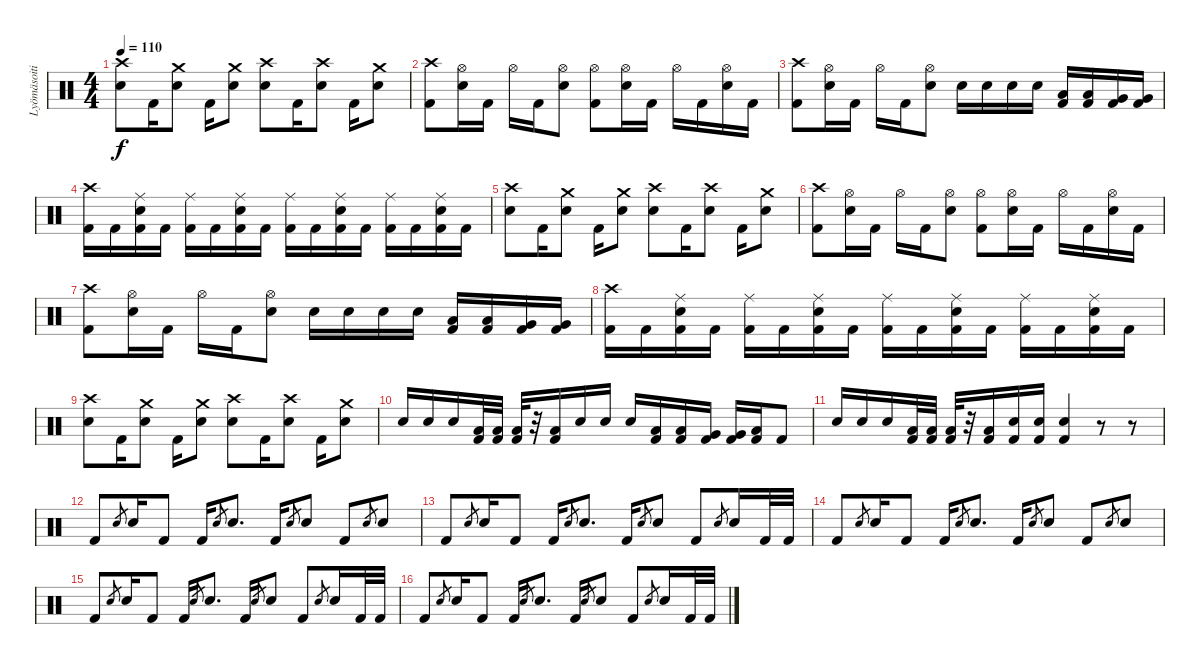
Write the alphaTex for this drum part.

\track ("Lyömäsoitin" "Lyömäsoiti") {instrument percussion}
\staff {score}
\articulation defaults
\ts (4 4)
\tempo 110
\clef neutral
\ks c
("Crash high (hit)" "Snare (hit) 2").8{dy f} "Kick (hit) 2".16 ("Crash medium (hit)" "Snare (hit) 2").8 "Kick (hit) 2".16 ("Crash medium (hit)" "Snare (hit) 2").8 ("Crash high (hit)" "Snare (hit) 2").8 "Kick (hit) 2".16 ("Crash high (hit)" "Snare (hit) 2").8 "Kick (hit) 2".16 ("Crash medium (hit)" "Snare (hit) 2").8 |
("Crash high (hit)" "Kick (hit) 2").8 ("Hi-Hat (open)" "Snare (hit) 2").16 "Kick (hit) 2".16 "Hi-Hat (open)".16 "Kick (hit) 2".16 ("Hi-Hat (open)" "Snare (hit) 2").8 ("Hi-Hat (open)" "Kick (hit) 2").8 ("Hi-Hat (open)" "Snare (hit) 2").16 "Kick (hit) 2".16 "Hi-Hat (open)".16 "Kick (hit) 2".16 ("Hi-Hat (open)" "Snare (hit) 2").16 "Kick (hit) 2".16 |
("Crash high (hit)" "Kick (hit) 2").8 ("Hi-Hat (open)" "Snare (hit) 2").16 "Kick (hit) 2".16 "Hi-Hat (open)".16 "Kick (hit) 2".16 ("Hi-Hat (open)" "Snare (hit) 2").8 "Snare (hit) 2".16 "Snare (hit) 2".16 "Snare (hit) 2".16 "Snare (hit) 2".16 ("Kick (hit) 2" "Low Tom (hit)").16 ("Kick (hit) 2" "Low Tom (hit)").16 ("Kick (hit) 2" "Very Low Tom (hit)").16 ("Kick (hit) 2" "Very Low Tom (hit)").16 |
("Crash high (hit)" "Kick (hit) 2").16 "Kick (hit) 2".16 ("Ride (middle)" "Snare (hit) 2" "Kick (hit) 2").16 "Kick (hit) 2".16 ("Ride (middle)" "Kick (hit) 2").16 "Kick (hit) 2".16 ("Ride (middle)" "Snare (hit) 2" "Kick (hit) 2").16 "Kick (hit) 2".16 ("Ride (middle)" "Kick (hit) 2").16 "Kick (hit) 2".16 ("Ride (middle)" "Snare (hit) 2" "Kick (hit) 2").16 "Kick (hit) 2".16 ("Ride (middle)" "Kick (hit) 2").16 "Kick (hit) 2".16 ("Ride (middle)" "Snare (hit) 2" "Kick (hit) 2").16 "Kick (hit) 2".16 |
("Crash high (hit)" "Snare (hit) 2").8 "Kick (hit) 2".16 ("Crash medium (hit)" "Snare (hit) 2").8 "Kick (hit) 2".16 ("Crash medium (hit)" "Snare (hit) 2").8 ("Crash high (hit)" "Snare (hit) 2").8 "Kick (hit) 2".16 ("Crash high (hit)" "Snare (hit) 2").8 "Kick (hit) 2".16 ("Crash medium (hit)" "Snare (hit) 2").8 |
("Crash high (hit)" "Kick (hit) 2").8 ("Hi-Hat (open)" "Snare (hit) 2").16 "Kick (hit) 2".16 "Hi-Hat (open)".16 "Kick (hit) 2".16 ("Hi-Hat (open)" "Snare (hit) 2").8 ("Hi-Hat (open)" "Kick (hit) 2").8 ("Hi-Hat (open)" "Snare (hit) 2").16 "Kick (hit) 2".16 "Hi-Hat (open)".16 "Kick (hit) 2".16 ("Hi-Hat (open)" "Snare (hit) 2").16 "Kick (hit) 2".16 |
("Crash high (hit)" "Kick (hit) 2").8 ("Hi-Hat (open)" "Snare (hit) 2").16 "Kick (hit) 2".16 "Hi-Hat (open)".16 "Kick (hit) 2".16 ("Hi-Hat (open)" "Snare (hit) 2").8 "Snare (hit) 2".16 "Snare (hit) 2".16 "Snare (hit) 2".16 "Snare (hit) 2".16 ("Kick (hit) 2" "Low Tom (hit)").16 ("Kick (hit) 2" "Low Tom (hit)").16 ("Kick (hit) 2" "Very Low Tom (hit)").16 ("Kick (hit) 2" "Very Low Tom (hit)").16 |
("Crash high (hit)" "Kick (hit) 2").16 "Kick (hit) 2".16 ("Ride (middle)" "Snare (hit) 2" "Kick (hit) 2").16 "Kick (hit) 2".16 ("Ride (middle)" "Kick (hit) 2").16 "Kick (hit) 2".16 ("Ride (middle)" "Snare (hit) 2" "Kick (hit) 2").16 "Kick (hit) 2".16 ("Ride (middle)" "Kick (hit) 2").16 "Kick (hit) 2".16 ("Ride (middle)" "Snare (hit) 2" "Kick (hit) 2").16 "Kick (hit) 2".16 ("Ride (middle)" "Kick (hit) 2").16 "Kick (hit) 2".16 ("Ride (middle)" "Snare (hit) 2" "Kick (hit) 2").16 "Kick (hit) 2".16 |
("Crash high (hit)" "Snare (hit) 2").8 "Kick (hit) 2".16 ("Crash medium (hit)" "Snare (hit) 2").8 "Kick (hit) 2".16 ("Crash medium (hit)" "Snare (hit) 2").8 ("Crash high (hit)" "Snare (hit) 2").8 "Kick (hit) 2".16 ("Crash high (hit)" "Snare (hit) 2").8 "Kick (hit) 2".16 ("Crash medium (hit)" "Snare (hit) 2").8 |
"Snare (hit) 2".16 "Snare (hit) 2".16 "Snare (hit) 2".16 ("Kick (hit) 2" "Low Tom (hit)").32 ("Kick (hit) 2" "Low Tom (hit)").32 ("Kick (hit) 2" "Low Tom (hit)").32 r.32 ("Kick (hit) 2" "Low Tom (hit)").16 "Snare (hit) 2".16 "Snare (hit) 2".16 "Snare (hit) 2".16 ("Kick (hit) 2" "Low Tom (hit)").16 ("Kick (hit) 2" "Low Tom (hit)").16 ("Kick (hit) 2" "Very Low Tom (hit)").16 ("Kick (hit) 2" "Very Low Tom (hit)").16 ("Kick (hit) 2" "Low Floor Tom (hit)").16 "Kick (hit) 2".8 |
"Snare (hit) 2".16 "Snare (hit) 2".16 "Snare (hit) 2".16 ("Kick (hit) 2" "Low Tom (hit)").32 ("Kick (hit) 2" "Low Tom (hit)").32 ("Kick (hit) 2" "Low Tom (hit)").32 r.32 ("Kick (hit) 2" "Low Tom (hit)").16 ("Kick (hit) 2" "Snare (hit) 2").16 ("Kick (hit) 2" "Snare (hit) 2").16 ("Kick (hit) 2" "Snare (hit) 2").4 r.8 r.8 |
"Kick (hit) 2".8 "Snare (hit) 2".8{gr} "Snare (hit) 2".16 "Kick (hit) 2".8 "Kick (hit) 2".16 "Snare (hit) 2".8{gr} "Snare (hit) 2".8{d} "Kick (hit) 2".16 "Snare (hit) 2".8{gr} "Snare (hit) 2".8 "Kick (hit) 2".8 "Snare (hit) 2".8{gr} "Snare (hit) 2".8 |
"Kick (hit) 2".8 "Snare (hit) 2".8{gr} "Snare (hit) 2".16 "Kick (hit) 2".8 "Kick (hit) 2".16 "Snare (hit) 2".8{gr} "Snare (hit) 2".8{d} "Kick (hit) 2".16 "Snare (hit) 2".8{gr} "Snare (hit) 2".8 "Kick (hit) 2".8 "Snare (hit) 2".8{gr} "Snare (hit) 2".16 "Kick (hit) 2".32 "Kick (hit) 2".32 |
"Kick (hit) 2".8 "Snare (hit) 2".8{gr} "Snare (hit) 2".16 "Kick (hit) 2".8 "Kick (hit) 2".16 "Snare (hit) 2".8{gr} "Snare (hit) 2".8{d} "Kick (hit) 2".16 "Snare (hit) 2".8{gr} "Snare (hit) 2".8 "Kick (hit) 2".8 "Snare (hit) 2".8{gr} "Snare (hit) 2".8 |
"Kick (hit) 2".8 "Snare (hit) 2".8{gr} "Snare (hit) 2".16 "Kick (hit) 2".8 "Kick (hit) 2".16 "Snare (hit) 2".8{gr} "Snare (hit) 2".8{d} "Kick (hit) 2".16 "Snare (hit) 2".8{gr} "Snare (hit) 2".8 "Kick (hit) 2".8 "Snare (hit) 2".8{gr} "Snare (hit) 2".16 "Kick (hit) 2".32 "Kick (hit) 2".32 |
"Kick (hit) 2".8 "Snare (hit) 2".8{gr} "Snare (hit) 2".16 "Kick (hit) 2".8 "Kick (hit) 2".16 "Snare (hit) 2".8{gr} "Snare (hit) 2".8{d} "Kick (hit) 2".16 "Snare (hit) 2".8{gr} "Snare (hit) 2".8 "Kick (hit) 2".8 "Snare (hit) 2".8{gr} "Snare (hit) 2".16 "Kick (hit) 2".32 "Kick (hit) 2".32
